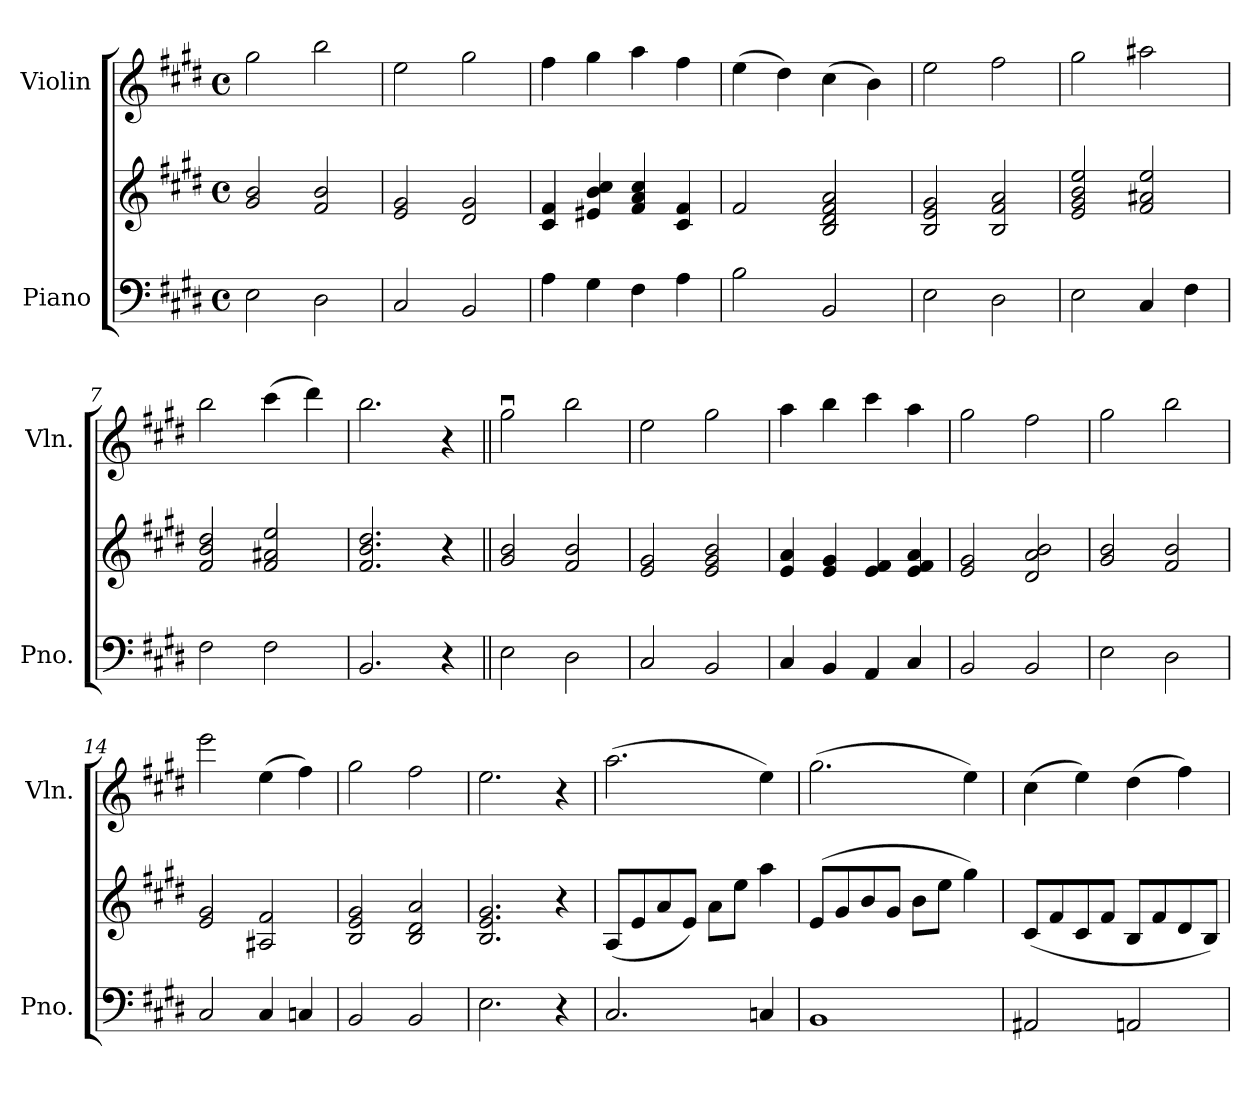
**kern	**kern	**kern
*part2	*part2	*part1
*staff3	*staff2	*staff1
*I"Piano	*	*I"Violin
*I'Pno.	*	*I'Vln.
*clefF4	*clefG2	*clefG2
*k[f#c#g#d#]	*k[f#c#g#d#]	*k[f#c#g#d#]
*M4/4	*M4/4	*M4/4
*met(c)	*met(c)	*met(c)
*MM98	*MM98	*MM98
=1	=1	=1
2E\	2g#/ 2b/	2gg#\
2D#\	2f#/ 2b/	2bb\
=2	=2	=2
2C#/	2e/ 2g#/	2ee\
2BB/	2d#/ 2g#/	2gg#\
=3	=3	=3
4A\	4c#/ 4f#/	4ff#\
4G#\	4e#X/ 4b/ 4cc#/	4gg#\
4F#\	4f#/ 4a/ 4cc#/	4aa\
4A\	4c#/ 4f#/	4ff#\
=4	=4	=4
2B\	2f#/	(4ee\
.	.	4dd#\)
2BB/	2B/ 2d#/ 2f#/ 2a/	(4cc#\
.	.	4b\)
=5	=5	=5
2E\	2B/ 2e/ 2g#/	2ee\
2D#\	2B/ 2f#/ 2a/	2ff#\
=6	=6	=6
2E\	2e/ 2g#/ 2b/ 2ee/	2gg#\
4C#/	2f#/ 2a#X/ 2ee/	2aa#X\
4F#\	.	.
=7	=7	=7
2F#\	2f#/ 2b/ 2dd#/	2bb\
2F#\	2f#/ 2a#X/ 2ee/	(4ccc#\
.	.	4ddd#\)
=8	=8	=8
2.BB/	2.f#/ 2.b/ 2.dd#/	2.bb\
4r	4r	4r
=9||	=9||	=9||
2E\	2g#/ 2b/	2gg#u\
2D#\	2f#/ 2b/	2bb\
!!LO:LB:g=z
=10	=10	=10
2C#/	2e/ 2g#/	2ee\
2BB/	2e/ 2g#/ 2b/	2gg#\
=11	=11	=11
4C#/	4e/ 4a/	4aa\
4BB/	4e/ 4g#/	4bb\
4AA/	4e/ 4f#/	4ccc#\
4C#/	4e/ 4f#/ 4a/	4aa\
=12	=12	=12
2BB/	2e/ 2g#/	2gg#\
2BB/	2d#/ 2a/ 2b/	2ff#\
=13	=13	=13
2E\	2g#/ 2b/	2gg#\
2D#\	2f#/ 2b/	2bb\
=14	=14	=14
2C#/	2e/ 2g#/	2eee\
4C#/	2A#X/ 2f#/	(4ee\
4Cn/	.	4ff#\)
=15	=15	=15
2BB/	2B/ 2e/ 2g#/	2gg#\
2BB/	2B/ 2d#/ 2a/	2ff#\
=16	=16	=16
2.E\	2.B/ 2.e/ 2.g#/	2.ee\
4r	4r	4r
=17	=17	=17
2.C#/	(>8A/L	(2.aa\
.	8e/	.
.	8a/	.
.	8e/J)	.
.	8a\L	.
.	8ee\J	.
4Cn/	4aa\	4ee\)
!!LO:LB:g=z
=18	=18	=18
1BB	(8e/L	(2.gg#\
.	8g#/	.
.	8b/	.
.	8g#/J	.
.	8b\L	.
.	8ee\J	.
.	4gg#\)	4ee\)
=19	=19	=19
2AA#X/	(8c#/L	(4cc#\
.	8f#/	.
.	8c#/	4ee\)
.	8f#/J	.
2AAn/	8B/L	(4dd#\
.	8f#/	.
.	8d#/	4ff#\)
.	8B/J)	.
=	=	=
*-	*-	*-
